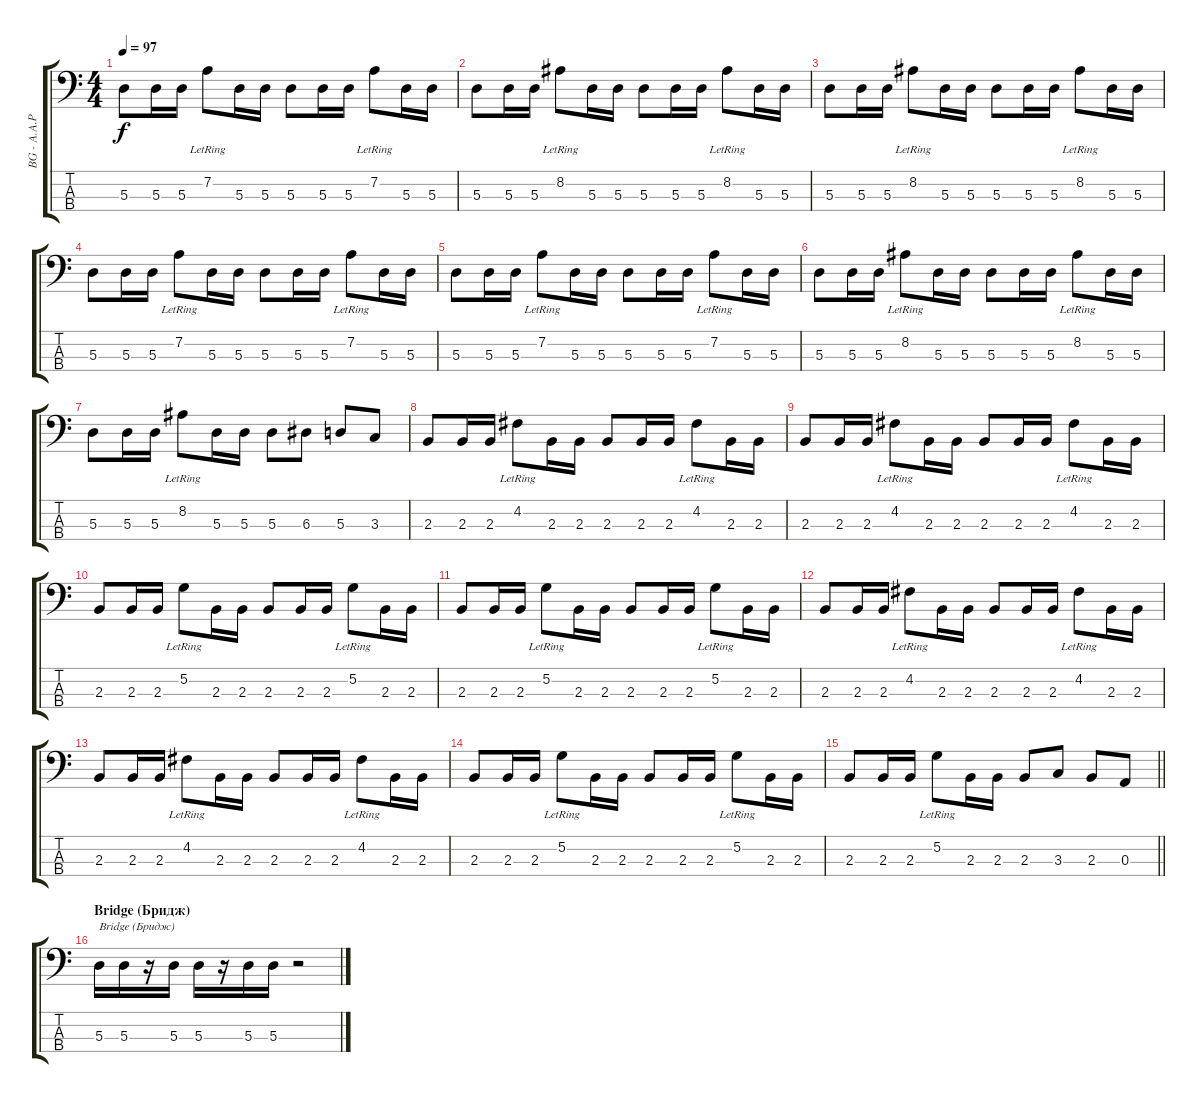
\track ("BG - A.A.Pavlyuchenkoff" "BG - A.A.P") {instrument electricbassfinger}
\staff {score tabs}
\tuning (G2 D2 A1 E1) {hide}
\ts (4 4)
\tempo 97
\clef f4
\ks c
5.3.8{dy f} 5.3.16 5.3.16 7.2{lr}.8 5.3.16 5.3.16 5.3.8 5.3.16 5.3.16 7.2{lr}.8 5.3.16 5.3.16 |
5.3.8 5.3.16 5.3.16 8.2{lr}.8 5.3.16 5.3.16 5.3.8 5.3.16 5.3.16 8.2{lr}.8 5.3.16 5.3.16 |
5.3.8 5.3.16 5.3.16 8.2{lr}.8 5.3.16 5.3.16 5.3.8 5.3.16 5.3.16 8.2{lr}.8 5.3.16 5.3.16 |
5.3.8 5.3.16 5.3.16 7.2{lr}.8 5.3.16 5.3.16 5.3.8 5.3.16 5.3.16 7.2{lr}.8 5.3.16 5.3.16 |
5.3.8 5.3.16 5.3.16 7.2{lr}.8 5.3.16 5.3.16 5.3.8 5.3.16 5.3.16 7.2{lr}.8 5.3.16 5.3.16 |
5.3.8 5.3.16 5.3.16 8.2{lr}.8 5.3.16 5.3.16 5.3.8 5.3.16 5.3.16 8.2{lr}.8 5.3.16 5.3.16 |
5.3.8 5.3.16 5.3.16 8.2{lr}.8 5.3.16 5.3.16 5.3.8 6.3.8 5.3.8 3.3.8 |
2.3.8 2.3.16 2.3.16 4.2{lr}.8 2.3.16 2.3.16 2.3.8 2.3.16 2.3.16 4.2{lr}.8 2.3.16 2.3.16 |
2.3.8 2.3.16 2.3.16 4.2{lr}.8 2.3.16 2.3.16 2.3.8 2.3.16 2.3.16 4.2{lr}.8 2.3.16 2.3.16 |
2.3.8 2.3.16 2.3.16 5.2{lr}.8 2.3.16 2.3.16 2.3.8 2.3.16 2.3.16 5.2{lr}.8 2.3.16 2.3.16 |
2.3.8 2.3.16 2.3.16 5.2{lr}.8 2.3.16 2.3.16 2.3.8 2.3.16 2.3.16 5.2{lr}.8 2.3.16 2.3.16 |
2.3.8 2.3.16 2.3.16 4.2{lr}.8 2.3.16 2.3.16 2.3.8 2.3.16 2.3.16 4.2{lr}.8 2.3.16 2.3.16 |
2.3.8 2.3.16 2.3.16 4.2{lr}.8 2.3.16 2.3.16 2.3.8 2.3.16 2.3.16 4.2{lr}.8 2.3.16 2.3.16 |
2.3.8 2.3.16 2.3.16 5.2{lr}.8 2.3.16 2.3.16 2.3.8 2.3.16 2.3.16 5.2{lr}.8 2.3.16 2.3.16 |
\barLineRight lightlight
2.3.8 2.3.16 2.3.16 5.2{lr}.8 2.3.16 2.3.16 2.3.8 3.3.8 2.3.8 0.3.8 |
\section ("" "Bridge (Бридж)")
5.3.16{txt "Bridge (Бридж)"} 5.3.16 r.16 5.3.16 5.3.16 r.16 5.3.16 5.3.16 r.2
